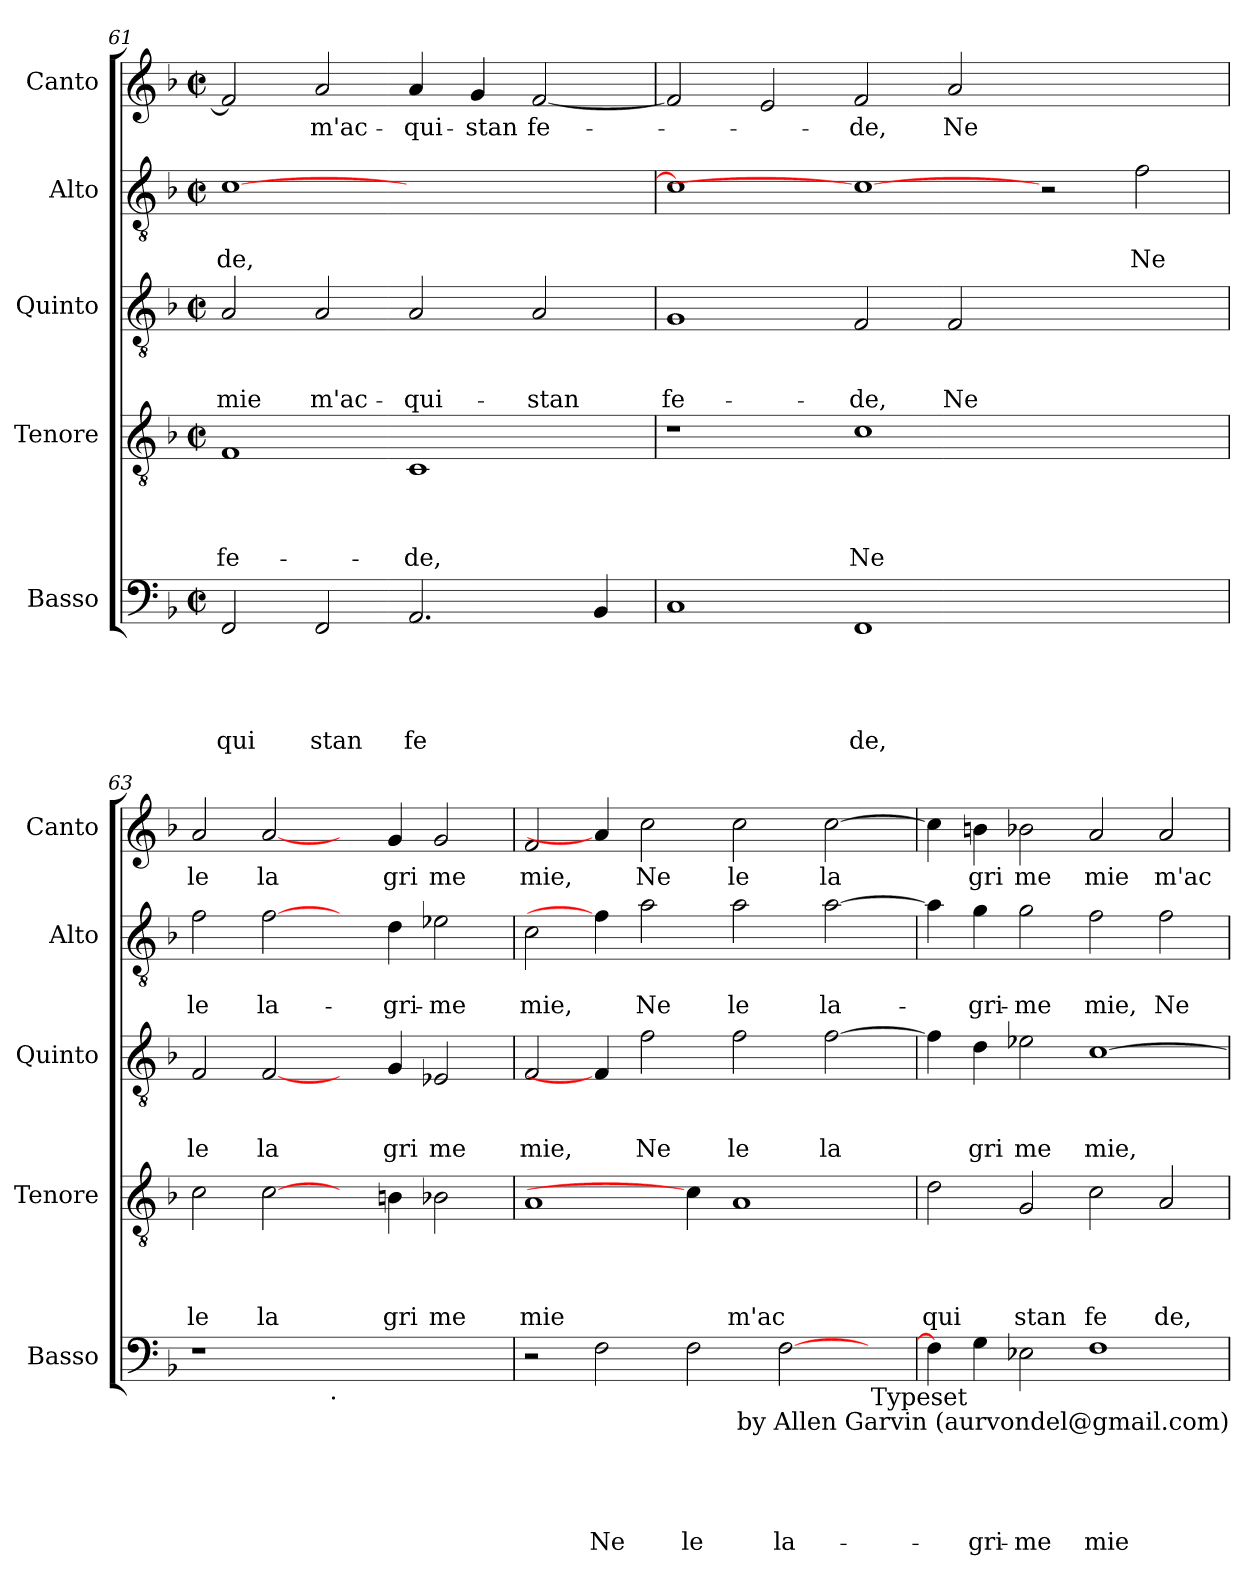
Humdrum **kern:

**kern	**text	**text	**text	**text	**text	**kern	**text	**text	**text	**text	**kern	**text	**text	**text	**kern	**text	**text	**kern	**text
*part5	*part5	*part5	*part5	*part5	*part5	*part4	*part4	*part4	*part4	*part4	*part3	*part3	*part3	*part3	*part2	*part2	*part2	*part1	*part1
*staff5	*staff5	*staff5	*staff5	*staff5	*staff5	*staff4	*staff4	*staff4	*staff4	*staff4	*staff3	*staff3	*staff3	*staff3	*staff2	*staff2	*staff2	*staff1	*staff1
*I"Basso	*	*	*	*	*	*I"Tenore	*	*	*	*	*I"Quinto	*	*	*	*I"Alto	*	*	*I"Canto	*
*I'Basso	*	*	*	*	*	*I'Tenore	*	*	*	*	*I'Quinto	*	*	*	*I'Alto	*	*	*I'Canto	*
*clefF4	*	*	*	*	*	*clefGv2	*	*	*	*	*clefGv2	*	*	*	*clefGv2	*	*	*clefG2	*
*ITrd-3c-5	*	*	*	*	*	*ITrd-3c-5	*	*	*	*	*	*	*	*	*ITrd-3c-5	*	*	*ITrd-3c-5	*
*k[b-e-]	*	*	*	*	*	*k[b-e-]	*	*	*	*	*k[b-]	*	*	*	*k[b-e-]	*	*	*k[b-e-]	*
*B-:	*	*	*	*	*	*B-:	*	*	*	*	*F:	*	*	*	*B-:	*	*	*B-:	*
*M2/2	*	*	*	*	*	*M2/2	*	*	*	*	*M2/2	*	*	*	*M2/2	*	*	*M2/2	*
*met(c|)	*	*	*	*	*	*met(c|)	*	*	*	*	*met(c|)	*	*	*	*met(c|)	*	*	*met(c|)	*
=61	=61	=61	=61	=61	=61	=61	=61	=61	=61	=61	=61	=61	=61	=61	=61	=61	=61	=61	=61
!	!	!	!	!	!LO:LY:b	!	!	!	!	!LO:LY:b	!	!	!	!LO:LY:b	!	!	!LO:LY:b	!	!
2BB-/	.	.	.	.	qui	1B-	.	.	.	fe-	2A/	.	.	mie	[>1f	.	de,	2b-/]	.
!	!	!	!	!	!LO:LY:b	!	!	!	!	!	!	!	!	!LO:LY:b	!	!	!	!	!LO:LY:b
2BB-/	.	.	.	.	stan	.	.	.	.	.	2A/	.	.	m'ac-	.	.	.	2dd/	m'ac-
!	!	!	!	!	!LO:LY:b	!	!	!	!	!LO:LY:b	!	!	!	!LO:LY:b	!	!	!	!	!LO:LY:b
2.D/	.	.	.	.	fe	1F	.	.	.	-de,	2A/	.	.	-qui-	1ryy	.	.	4dd/	-qui-
!	!	!	!	!	!	!	!	!	!	!	!	!	!	!	!	!	!	!	!LO:LY:b
.	.	.	.	.	.	.	.	.	.	.	.	.	.	.	.	.	.	4cc/	-stan
!	!	!	!	!	!	!	!	!	!	!	!	!	!	!LO:LY:b	!	!	!	!	!LO:LY:b
.	.	.	.	.	.	.	.	.	.	.	2A/	.	.	-stan	.	.	.	[<2b-/	fe-
4E-/	.	.	.	.	.	.	.	.	.	.	.	.	.	.	.	.	.	.	.
=62	=62	=62	=62	=62	=62	=62	=62	=62	=62	=62	=62	=62	=62	=62	=62	=62	=62	=62	=62
!	!	!	!	!	!	!	!	!	!	!	!	!	!	!LO:LY:b	!	!	!	!	!
1F	.	.	.	.	.	1r	.	.	.	.	1G	.	.	fe-	1f]	.	.	2b-/]	.
.	.	.	.	.	.	.	.	.	.	.	.	.	.	.	.	.	.	2a/	.
!	!	!	!	!	!LO:LY:b	!	!	!	!	!LO:LY:b	!	!	!	!LO:LY:b	!	!	!	!	!LO:LY:b
1BB-	.	.	.	.	de,	1f	.	.	.	Ne	2F/	.	.	-de,	1f_	.	.	2b-/	-de,
!	!	!	!	!	!	!	!	!	!	!	!	!	!	!LO:LY:b	!	!	!	!	!LO:LY:b
.	.	.	.	.	.	.	.	.	.	.	2F/	.	.	Ne	.	.	.	2dd/	Ne
1ryy	.	.	.	.	.	1ryy	.	.	.	.	1ryy	.	.	.	2r	.	.	1ryy	.
!	!	!	!	!	!	!	!	!	!	!	!	!	!	!	!	!	!LO:LY:b	!	!
.	.	.	.	.	.	.	.	.	.	.	.	.	.	.	2b-\	.	Ne	.	.
!!LO:LB:g=z
=63	=63	=63	=63	=63	=63	=63	=63	=63	=63	=63	=63	=63	=63	=63	=63	=63	=63	=63	=63
!	!	!	!	!	!	!	!	!	!	!LO:LY:b	!	!	!	!LO:LY:b	!	!	!LO:LY:b	!	!LO:LY:b
*^	*	*	*	*	*	*	*	*	*	*	*	*	*	*	*	*	*	*	*
1r	2ryy	.	.	.	.	.	2f\	.	.	.	le	2F/	.	.	le	2b-\	.	le	2dd/	le
!	!	!	!	!	!	!	!	!	!	!	!LO:LY:b	!	!	!	!LO:LY:b	!	!	!LO:LY:b	!	!LO:LY:b
.	4...ryy	.	.	.	.	.	[2f\	.	.	.	la	[2F/	.	.	la	[2b-\	.	la-	[2dd/	la
!	!LO:TX:b:t=.	!	!	!	!	!	!	!	!	!	!	!	!	!	!	!	!	!	!	!
.	1ryy	.	.	.	.	.	.	.	.	.	.	.	.	.	.	.	.	.	.	.
1ryy	.	.	.	.	.	.	4ryy	.	.	.	.	4ryy	.	.	.	4ryy	.	.	4ryy	.
!	!	!	!	!	!	!	!	!	!	!	!LO:LY:b	!	!	!	!LO:LY:b	!	!	!LO:LY:b	!	!LO:LY:b
.	.	.	.	.	.	.	4en\	.	.	.	gri	4G/	.	.	gri	4g\	.	-gri-	4cc/	gri
!	!	!	!	!	!	!	!	!	!	!	!LO:LY:b	!	!	!	!LO:LY:b	!	!	!LO:LY:b	!	!LO:LY:b
.	.	.	.	.	.	.	2e-X\	.	.	.	me	2E-X/	.	.	me	2a-X\	.	-me	2cc/	me
.	32ryy	.	.	.	.	.	.	.	.	.	.	.	.	.	.	.	.	.	.	.
=64	=64	=64	=64	=64	=64	=64	=64	=64	=64	=64	=64	=64	=64	=64	=64	=64	=64	=64	=64	=64
!	!	!	!	!	!	!	!	!	!	!	!LO:LY:b	!	!	!	!LO:LY:b	!	!	!LO:LY:b	!	!LO:LY:b
*v	*v	*	*	*	*	*	*	*	*	*	*	*	*	*	*	*	*	*	*	*
2r	.	.	.	.	.	1d	.	.	.	mie	2F/	.	.	mie,	2f\	.	mie,	2b-/	mie,
!	!	!	!	!	!LO:LY:b	!	!	!	!	!	!	!	!	!	!	!	!	!	!
2B-\	.	.	.	.	Ne	.	.	.	.	.	4F/]	.	.	.	4b-\]	.	.	4dd/]	.
!	!	!	!	!	!	!	!	!	!	!	!	!	!	!LO:LY:b	!	!	!LO:LY:b	!	!LO:LY:b
.	.	.	.	.	.	.	.	.	.	.	2f\	.	.	Ne	2dd\	.	Ne	2ff\	Ne
!	!	!	!	!	!LO:LY:b	!	!	!	!	!	!	!	!	!	!	!	!	!	!
2B-\	.	.	.	.	le	4f\]	.	.	.	.	.	.	.	.	.	.	.	.	.
!	!	!	!	!	!	!	!	!	!	!LO:LY:b	!	!	!	!LO:LY:b	!	!	!LO:LY:b	!	!LO:LY:b
.	.	.	.	.	.	1d	.	.	.	m'ac	2f\	.	.	le	2dd\	.	le	2ff\	le
!	!	!	!	!	!LO:LY:b	!	!	!	!	!	!	!	!	!	!	!	!	!	!
[>2B-\	.	.	.	.	la-	.	.	.	.	.	.	.	.	.	.	.	.	.	.
!	!	!	!	!	!	!	!	!	!	!	!	!	!	!LO:LY:b	!	!	!LO:LY:b	!	!LO:LY:b
.	.	.	.	.	.	.	.	.	.	.	[>2f\	.	.	la	[>2dd\	.	la-	[>2ff\	la
!LO:TX:b:t=Typeset	!	!	!	!	!	!	!	!	!	!	!	!	!	!	!	!	!	!	!
4ryy	.	.	.	.	.	.	.	.	.	.	.	.	.	.	.	.	.	.	.
=65	=65	=65	=65	=65	=65	=65	=65	=65	=65	=65	=65	=65	=65	=65	=65	=65	=65	=65	=65
!	!	!	!	!	!	!	!	!	!	!LO:LY:b	!	!	!	!	!	!	!	!	!
4B-\]	.	.	.	.	.	2g\	.	.	.	qui	4f\]	.	.	.	4dd\]	.	.	4ff\]	.
!	!	!	!	!	!LO:LY:b	!	!	!	!	!	!	!	!	!LO:LY:b	!	!	!LO:LY:b	!	!LO:LY:b
4c\	.	.	.	.	-gri-	.	.	.	.	.	4d\	.	.	gri	4cc\	.	-gri-	4een\	gri
!	!	!	!	!	!LO:LY:b	!	!	!	!	!LO:LY:b	!	!	!	!LO:LY:b	!	!	!LO:LY:b	!	!LO:LY:b
2A-X\	.	.	.	.	-me	2c/	.	.	.	stan	2e-X\	.	.	me	2cc\	.	-me	2ee-X\	me
!	!	!	!	!	!LO:LY:b	!	!	!	!	!LO:LY:b	!	!	!	!LO:LY:b	!	!	!LO:LY:b	!	!LO:LY:b
1B-	.	.	.	.	mie	2f\	.	.	.	fe	[>1c	.	.	mie,	2b-\	.	mie,	2dd/	mie
!	!	!	!	!	!	!	!	!	!	!LO:LY:b	!	!	!	!	!	!	!LO:LY:b	!	!LO:LY:b
.	.	.	.	.	.	2d/	.	.	.	de,	.	.	.	.	2b-\	.	Ne	2dd/	m'ac
!LO:TX:b:t=by Allen Garvin (aurvondel@gmail.com)	!	!	!	!	!	!	!	!	!	!	!	!	!	!	!	!	!	!	!
=	=	=	=	=	=	=	=	=	=	=	=	=	=	=	=	=	=	=	=
*-	*-	*-	*-	*-	*-	*-	*-	*-	*-	*-	*-	*-	*-	*-	*-	*-	*-	*-	*-
